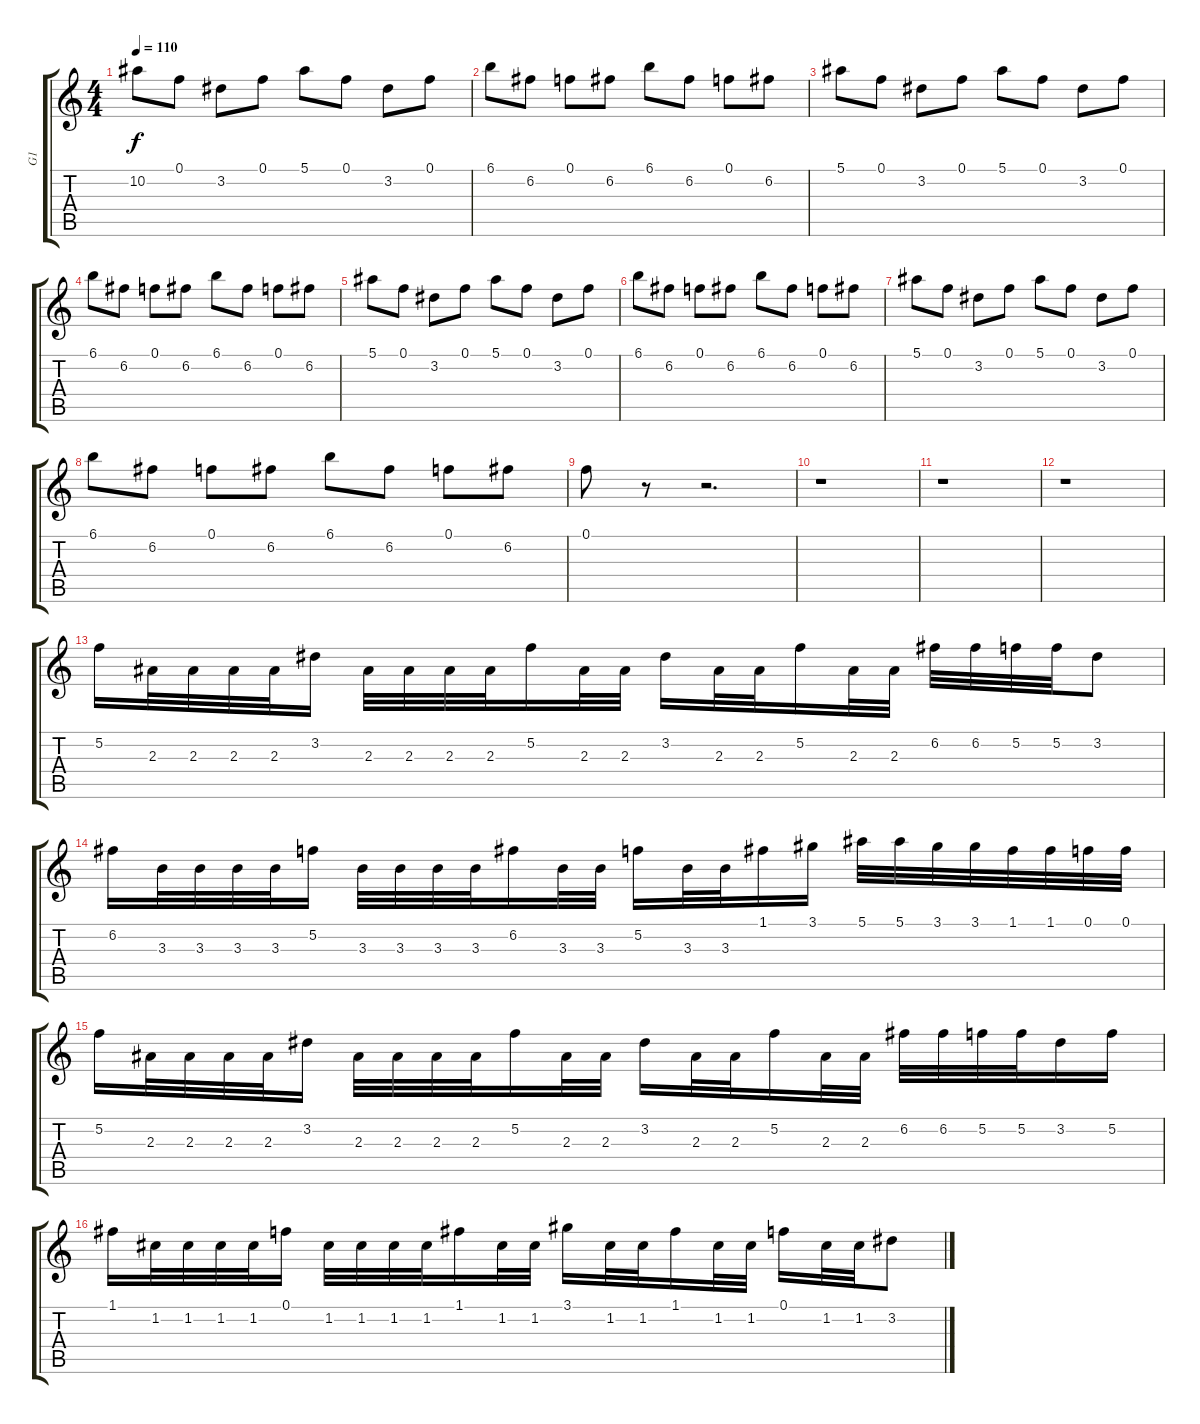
\track ("G1" "G1") {instrument overdrivenguitar}
\staff {score tabs}
\tuning (F4 C4 Ab3 Eb3 Bb2 F2) {hide}
\ts (4 4)
\tempo 110
\clef g2
\ks c
10.2.8{dy f} 0.1.8 3.2.8 0.1.8 5.1.8 0.1.8 3.2.8 0.1.8 |
6.1.8 6.2.8 0.1.8 6.2.8 6.1.8 6.2.8 0.1.8 6.2.8 |
5.1.8 0.1.8 3.2.8 0.1.8 5.1.8 0.1.8 3.2.8 0.1.8 |
6.1.8 6.2.8 0.1.8 6.2.8 6.1.8 6.2.8 0.1.8 6.2.8 |
5.1.8 0.1.8 3.2.8 0.1.8 5.1.8 0.1.8 3.2.8 0.1.8 |
6.1.8 6.2.8 0.1.8 6.2.8 6.1.8 6.2.8 0.1.8 6.2.8 |
5.1.8 0.1.8 3.2.8 0.1.8 5.1.8 0.1.8 3.2.8 0.1.8 |
6.1.8 6.2.8 0.1.8 6.2.8 6.1.8 6.2.8 0.1.8 6.2.8 |
0.1.8 r.8 r.2{d} |
r.1 |
r.1 |
r.1 |
\section ("" "")
5.2.16{volume 13 instrument distortionguitar} 2.3.32 2.3.32 2.3.32 2.3.32 3.2.16 2.3.32 2.3.32 2.3.32 2.3.32 5.2.16 2.3.32 2.3.32 3.2.16 2.3.32 2.3.32 5.2.16 2.3.32 2.3.32 6.2.32 6.2.32 5.2.32 5.2.32 3.2.8 |
6.2.16 3.3.32 3.3.32 3.3.32 3.3.32 5.2.16 3.3.32 3.3.32 3.3.32 3.3.32 6.2.16 3.3.32 3.3.32 5.2.16 3.3.32 3.3.32 1.1.16 3.1.16 5.1.32 5.1.32 3.1.32 3.1.32 1.1.32 1.1.32 0.1.32 0.1.32 |
5.2.16 2.3.32 2.3.32 2.3.32 2.3.32 3.2.16 2.3.32 2.3.32 2.3.32 2.3.32 5.2.16 2.3.32 2.3.32 3.2.16 2.3.32 2.3.32 5.2.16 2.3.32 2.3.32 6.2.32 6.2.32 5.2.32 5.2.32 3.2.16 5.2.16 |
1.1.16 1.2.32 1.2.32 1.2.32 1.2.32 0.1.16 1.2.32 1.2.32 1.2.32 1.2.32 1.1.16 1.2.32 1.2.32 3.1.16 1.2.32 1.2.32 1.1.16 1.2.32 1.2.32 0.1.16 1.2.32 1.2.32 3.2.8
